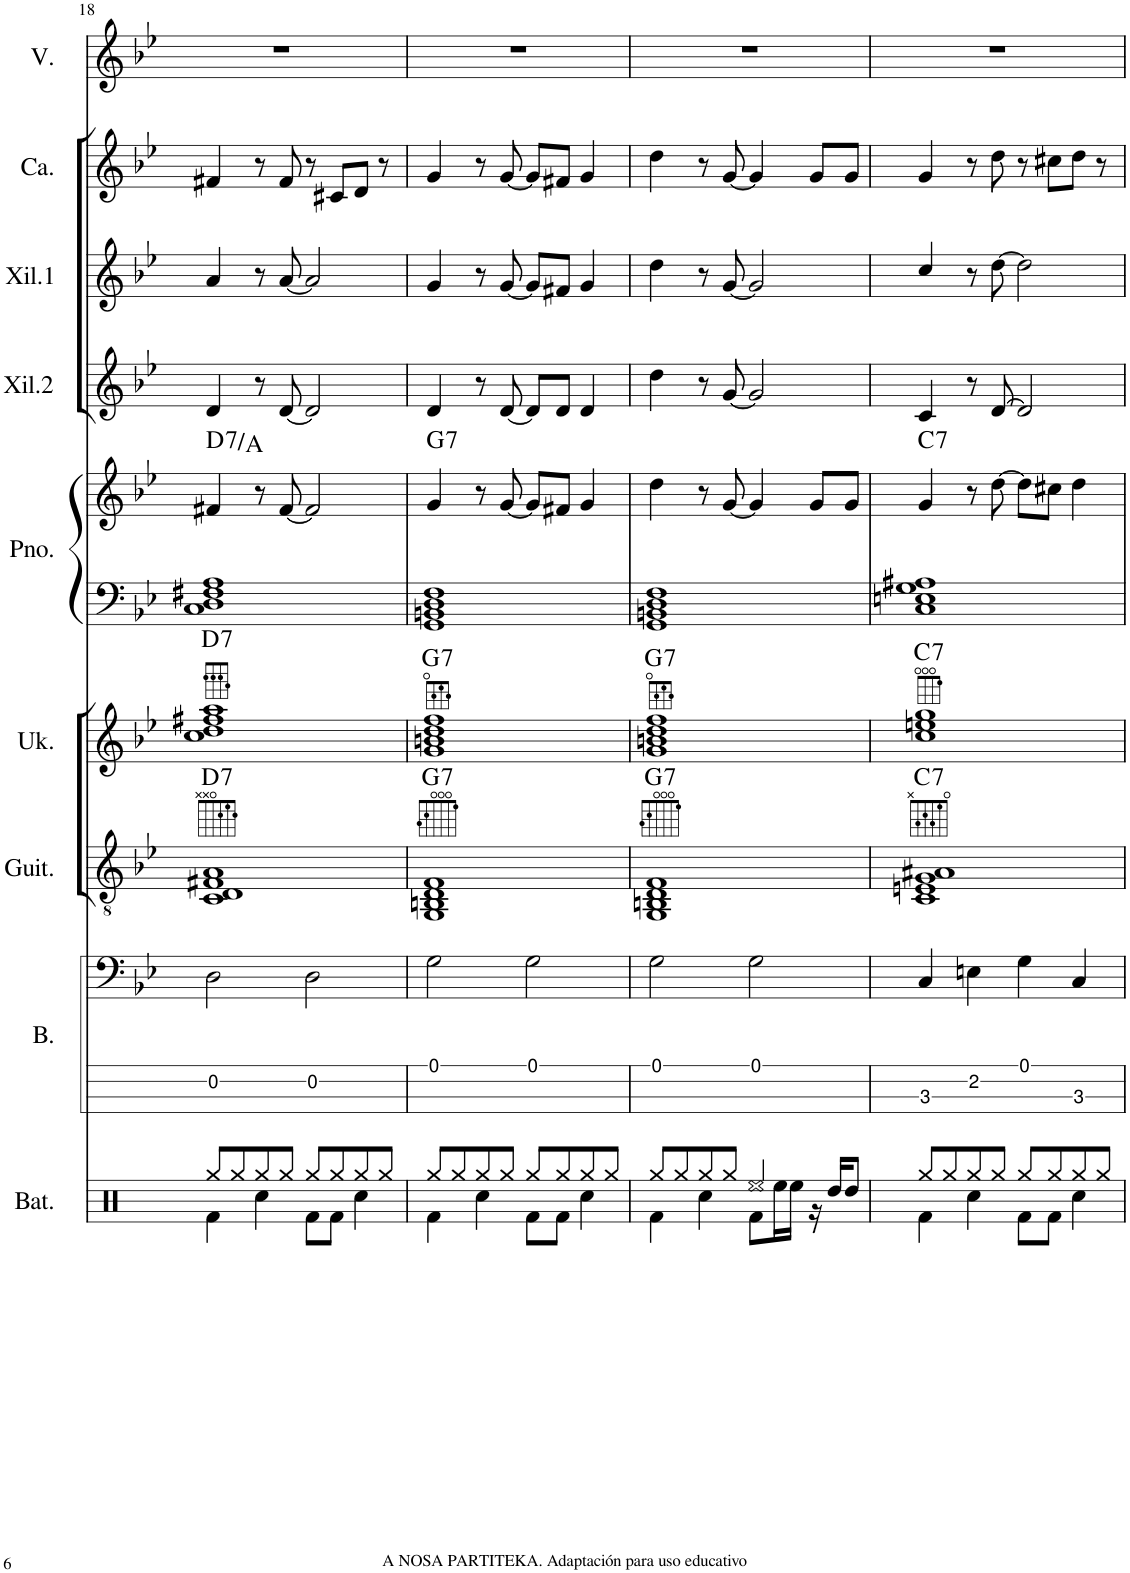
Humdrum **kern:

**kern	**kern	**kern	**kern	**harte	**kern	**harte	**kern	**kern	**harte	**kern	**kern	**kern	**kern
*part9	*part8	*part8	*part7	*part7	*part6	*part6	*part5	*part5	*part5	*part4	*part3	*part2	*part1
*staff11	*staff10	*staff9	*staff8	*	*staff7	*	*staff6	*staff5	*	*staff4	*staff3	*staff2	*staff1
*I"Batería	*I"Baixo	*	*I"Guitarra	*	*I"Ukelele	*	*I"Piano	*	*	*I"Xilófono 2	*I"Xilófono 1	*I"Carillón	*I"Voz
*I'Bat.	*I'B.	*	*I'Guit.	*	*I'Uk.	*	*I'Pno.	*	*	*I'Xil.2	*I'Xil.1	*I'Ca.	*I'V.
!!LO:PB:g=z
*clefX	*	*clefF4	*clefGv2	*	*clefG2	*	*clefF4	*clefG2	*	*clefG2	*clefG2	*clefG2	*clefG2
*	*Trd7c12	*Trd7c12	*	*	*	*	*	*	*	*Trd-7c-12	*Trd-7c-12	*Trd-14c-24	*
*k[b-e-]	*k[b-e-]	*k[b-e-]	*k[b-e-]	*	*k[b-e-]	*	*k[b-e-]	*k[b-e-]	*	*k[b-e-]	*k[b-e-]	*k[b-e-]	*k[b-e-]
*M4/4	*M4/4	*M4/4	*M4/4	*	*M4/4	*	*M4/4	*M4/4	*	*M4/4	*M4/4	*M4/4	*M4/4
=18	=18	=18	=18	=18	=18	=18	=18	=18	=18	=18	=18	=18	=18
*^	*	*	*	*	*	*	*	*	*	*	*	*	*
!	!	!	!	!	!LO:H:kt=7	!	!LO:H:kt=7	!	!	!LO:H:kt=7	!	!	!	!
8Rgg/L	4Rf\	2D	2D\	1C 1D 1F#X 1A	D:7	1cc 1dd 1ff#X 1aa	D:7	1C 1D 1F#X 1A	4f#X/	D:7/5	4d/	4a/	4f#X/	1r
8Rgg/	.	.	.	.	.	.	.	.	.	.	.	.	.	.
8Rgg/	4Rcc\	.	.	.	.	.	.	.	8r	.	8r	8r	8r	.
8Rgg/J	.	.	.	.	.	.	.	.	[<8f#/	.	[<8d/	[<8a/	8f#/	.
8Rgg/L	8Rf\L	2D	2D\	.	.	.	.	.	2f#/]	.	2d/]	2a/]	8r	.
8Rgg/	8Rf\J	.	.	.	.	.	.	.	.	.	.	.	8c#X/L	.
8Rgg/	4Rcc\	.	.	.	.	.	.	.	.	.	.	.	8d/J	.
8Rgg/J	.	.	.	.	.	.	.	.	.	.	.	.	8r	.
=19	=19	=19	=19	=19	=19	=19	=19	=19	=19	=19	=19	=19	=19	=19
!	!	!	!	!	!LO:H:kt=7	!	!LO:H:kt=7	!	!	!LO:H:kt=7	!	!	!	!
8Rgg/L	4Rf\	2G	2G\	1GG 1BBn 1D 1F	G:7	1g 1bn 1dd 1ff	G:7	1GG 1BBn 1D 1F	4g/	G:7	4d/	4g/	4g/	1r
8Rgg/	.	.	.	.	.	.	.	.	.	.	.	.	.	.
8Rgg/	4Rcc\	.	.	.	.	.	.	.	8r	.	8r	8r	8r	.
8Rgg/J	.	.	.	.	.	.	.	.	[<8g/	.	[<8d/	[<8g/	[<8g/	.
8Rgg/L	8Rf\L	2G	2G\	.	.	.	.	.	8g/L]	.	8d/L]	8g/L]	8g/L]	.
8Rgg/	8Rf\J	.	.	.	.	.	.	.	8f#X/J	.	8d/J	8f#X/J	8f#X/J	.
8Rgg/	4Rcc\	.	.	.	.	.	.	.	4g/	.	4d/	4g/	4g/	.
8Rgg/J	.	.	.	.	.	.	.	.	.	.	.	.	.	.
=20	=20	=20	=20	=20	=20	=20	=20	=20	=20	=20	=20	=20	=20	=20
!	!	!	!	!	!LO:H:kt=7	!	!LO:H:kt=7	!	!	!	!	!	!	!
8Rgg/L	4Rf\	2G	2G\	1GG 1BBn 1D 1F	G:7	1g 1bn 1dd 1ff	G:7	1GG 1BBn 1D 1F	4dd\	.	4dd\	4dd\	4dd\	1r
8Rgg/	.	.	.	.	.	.	.	.	.	.	.	.	.	.
8Rgg/	4Rcc\	.	.	.	.	.	.	.	8r	.	8r	8r	8r	.
8Rgg/J	.	.	.	.	.	.	.	.	[<8g/	.	[<8g/	[<8g/	[<8g/	.
2Ree/	8Rf\L	2G	2G\	.	.	.	.	.	4g/]	.	2g/]	2g/]	4g/]	.
.	16Ree\L	.	.	.	.	.	.	.	.	.	.	.	.	.
.	16Ree\JJ	.	.	.	.	.	.	.	.	.	.	.	.	.
.	16r	.	.	.	.	.	.	.	8g/L	.	.	.	8g/L	.
.	16Rdd/KL	.	.	.	.	.	.	.	.	.	.	.	.	.
.	8Rdd/J	.	.	.	.	.	.	.	8g/J	.	.	.	8g/J	.
=21	=21	=21	=21	=21	=21	=21	=21	=21	=21	=21	=21	=21	=21	=21
!	!	!	!	!	!LO:H:kt=7	!	!LO:H:kt=7	!	!	!LO:H:kt=7	!	!	!	!
8Rgg/L	4Rf\	4C	4C/	1C 1En 1G 1A#X	C:7	1cc 1een 1gg	C:7	1C 1En 1G 1A#X	4g/	C:7	4c/	4cc/	4g/	1r
8Rgg/	.	.	.	.	.	.	.	.	.	.	.	.	.	.
8Rgg/	4Rcc\	4En	4En\	.	.	.	.	.	8r	.	8r	8r	8r	.
8Rgg/J	.	.	.	.	.	.	.	.	[>8dd\	.	[>8d/	[>8dd\	8dd\	.
8Rgg/L	8Rf\L	4G	4G\	.	.	.	.	.	8dd\L]	.	2d/]	2dd\]	8r	.
8Rgg/	8Rf\J	.	.	.	.	.	.	.	8cc#X\J	.	.	.	8cc#X\L	.
8Rgg/	4Rcc\	4C	4C/	.	.	.	.	.	4dd\	.	.	.	8dd\J	.
8Rgg/J	.	.	.	.	.	.	.	.	.	.	.	.	8r	.
*v	*v	*	*	*	*	*	*	*	*	*	*	*	*	*
=	=	=	=	=	=	=	=	=	=	=	=	=	=
*-	*-	*-	*-	*-	*-	*-	*-	*-	*-	*-	*-	*-	*-
